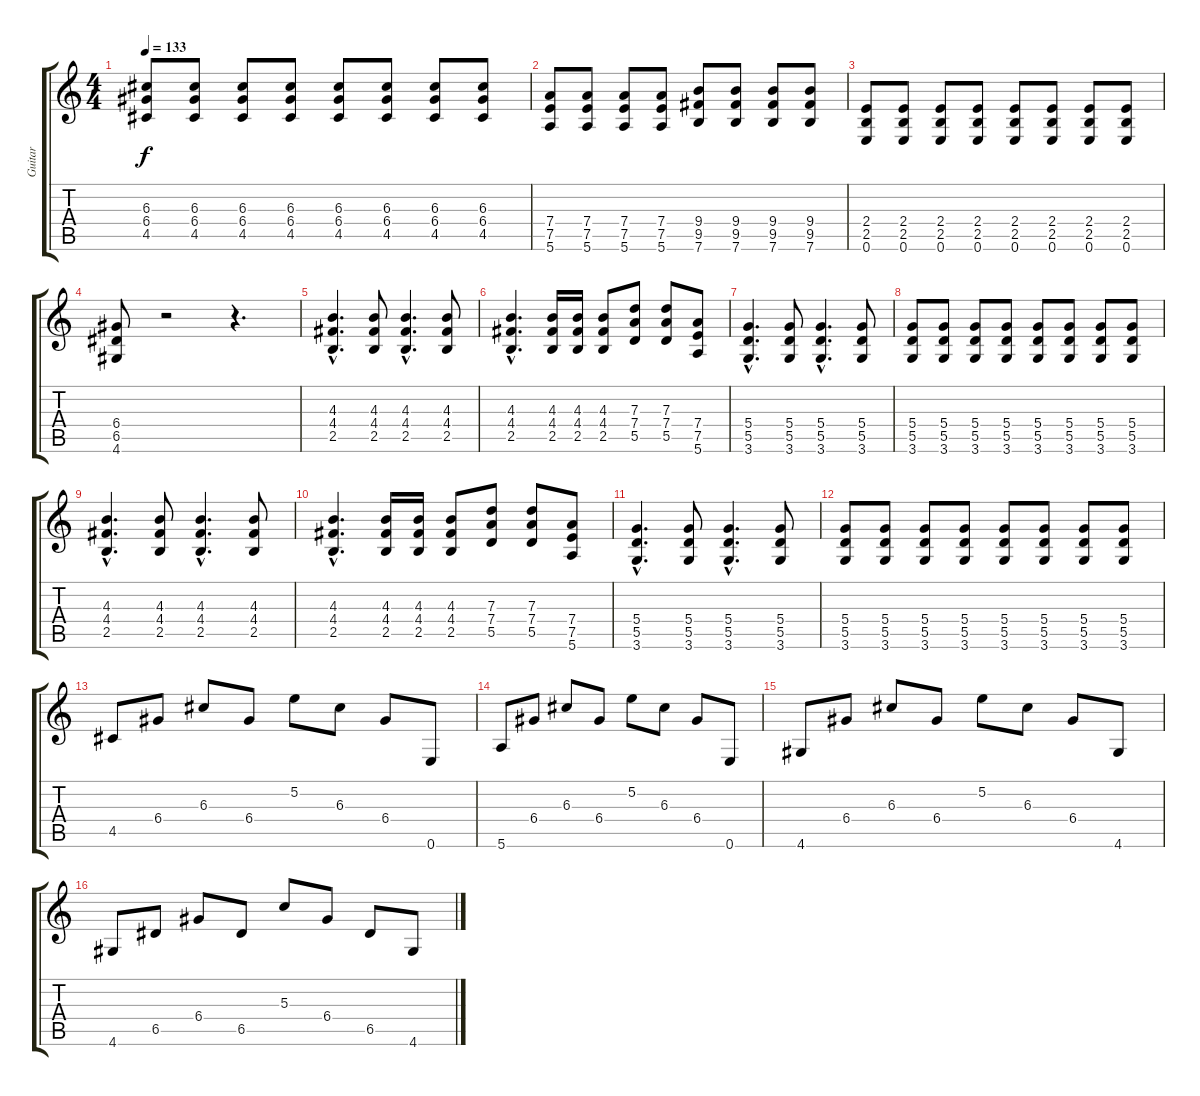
\track ("Guitar" "Guitar") {instrument distortionguitar}
\staff {score tabs}
\tuning (E4 B3 G3 D3 A2 E2) {hide}
\ts (4 4)
\tempo 133
\clef g2
\ks c
(6.3 6.4 4.5).8{dy f} (6.3 6.4 4.5).8 (6.3 6.4 4.5).8 (6.3 6.4 4.5).8 (6.3 6.4 4.5).8 (6.3 6.4 4.5).8 (6.3 6.4 4.5).8 (6.3 6.4 4.5).8 |
(7.4 7.5 5.6).8 (7.4 7.5 5.6).8 (7.4 7.5 5.6).8 (7.4 7.5 5.6).8 (9.4 9.5 7.6).8 (9.4 9.5 7.6).8 (9.4 9.5 7.6).8 (9.4 9.5 7.6).8 |
(2.4 2.5 0.6).8 (2.4 2.5 0.6).8 (2.4 2.5 0.6).8 (2.4 2.5 0.6).8 (2.4 2.5 0.6).8 (2.4 2.5 0.6).8 (2.4 2.5 0.6).8 (2.4 2.5 0.6).8 |
(6.4 6.5 4.6).8 r.2 r.4{d} |
(4.3{hac} 4.4{hac} 2.5{hac}).4{d} (4.3 4.4 2.5).8 (4.3{hac} 4.4{hac} 2.5{hac}).4{d} (4.3 4.4 2.5).8 |
(4.3{hac} 4.4{hac} 2.5{hac}).4{d} (4.3 4.4 2.5).16 (4.3 4.4 2.5).16 (4.3 4.4 2.5).8 (7.3 7.4 5.5).8 (7.3 7.4 5.5).8 (7.4 7.5 5.6).8 |
(5.4{hac} 5.5{hac} 3.6{hac}).4{d} (5.4 5.5 3.6).8 (5.4{hac} 5.5{hac} 3.6{hac}).4{d} (5.4 5.5 3.6).8 |
(5.4 5.5 3.6).8 (5.4 5.5 3.6).8 (5.4 5.5 3.6).8 (5.4 5.5 3.6).8 (5.4 5.5 3.6).8 (5.4 5.5 3.6).8 (5.4 5.5 3.6).8 (5.4 5.5 3.6).8 |
(4.3{hac} 4.4{hac} 2.5{hac}).4{d} (4.3 4.4 2.5).8 (4.3{hac} 4.4{hac} 2.5{hac}).4{d} (4.3 4.4 2.5).8 |
(4.3{hac} 4.4{hac} 2.5{hac}).4{d} (4.3 4.4 2.5).16 (4.3 4.4 2.5).16 (4.3 4.4 2.5).8 (7.3 7.4 5.5).8 (7.3 7.4 5.5).8 (7.4 7.5 5.6).8 |
(5.4{hac} 5.5{hac} 3.6{hac}).4{d} (5.4 5.5 3.6).8 (5.4{hac} 5.5{hac} 3.6{hac}).4{d} (5.4 5.5 3.6).8 |
(5.4 5.5 3.6).8 (5.4 5.5 3.6).8 (5.4 5.5 3.6).8 (5.4 5.5 3.6).8 (5.4 5.5 3.6).8 (5.4 5.5 3.6).8 (5.4 5.5 3.6).8 (5.4 5.5 3.6).8 |
4.5.8 6.4.8 6.3.8 6.4.8 5.2.8 6.3.8 6.4.8 0.6.8 |
5.6.8 6.4.8 6.3.8 6.4.8 5.2.8 6.3.8 6.4.8 0.6.8 |
4.6.8 6.4.8 6.3.8 6.4.8 5.2.8 6.3.8 6.4.8 4.6.8 |
4.6.8 6.5.8 6.4.8 6.5.8 5.3.8 6.4.8 6.5.8 4.6.8
